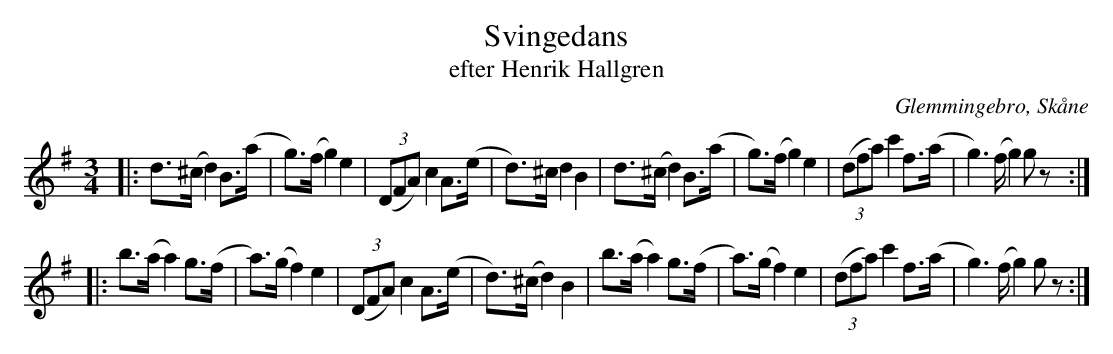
X:1
T:Svingedans
T:efter Henrik Hallgren
O:Glemmingebro, Skåne
M:3/4
L:1/8
K:G
|: d>(^c d2) B>(a | g)>(f g2) e2 | (3(DFA) c2 A>(e | d)>^c d2 B2 | d>(^c d2) B>(a | g)>(f g2) e2 | (3(dfa) c'2 f>(a | g2)>(f  g2)  gz :|
|: b>(a a2) g>(f | a)>(g f2) e2 | (3(DFA) c2 A>(e | d)>(^c d2) B2 |b>(a a2) g>(f | a)>(g f2) e2 | (3(dfa) c'2 f>(a | g2)>(f  g2)  gz  :|
